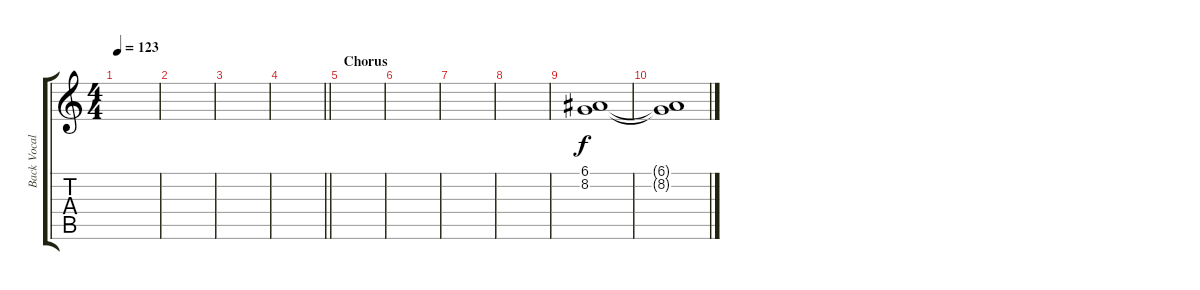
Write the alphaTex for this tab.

\track ("Back Vocals" "Back Vocal") {instrument tenorsax}
\staff {score tabs}
\tuning (E4 B3 G3 D3 A2 E2) {hide}
\ts (4 4)
\tempo 123
\clef g2
\ks c
|
|
|
\barLineRight lightlight
|
\section ("" "Chorus")
|
|
|
|
(6.1 8.2).1 |
(6.1{t} 8.2{t}).1
